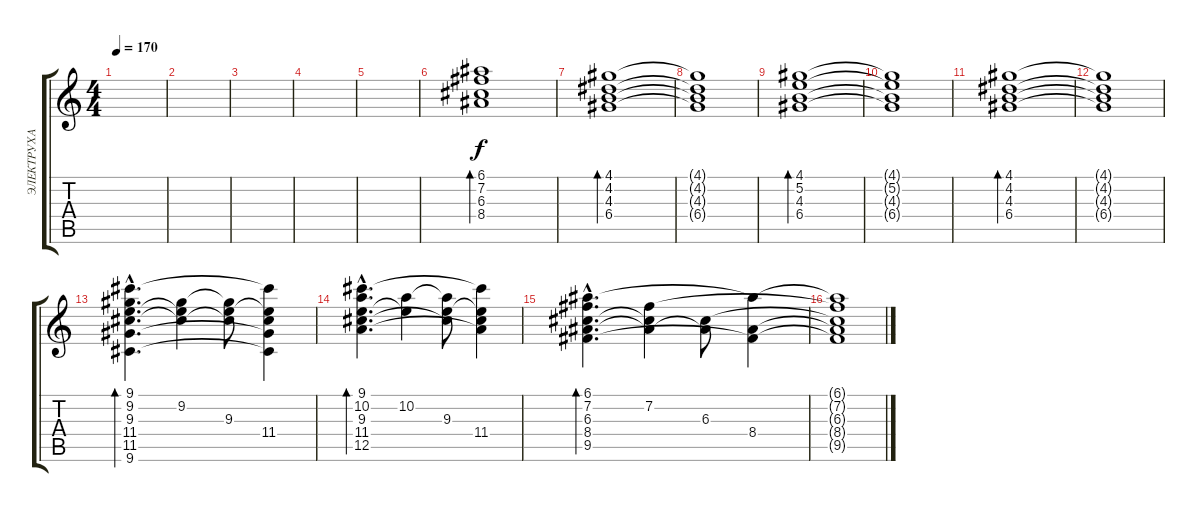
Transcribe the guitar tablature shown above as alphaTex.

\track ("ЭЛЕКТРУХА" "ЭЛЕКТРУХА") {instrument electricguitarclean}
\staff {score tabs}
\tuning (E4 B3 G3 D3 A2 E2) {hide}
\ts (4 4)
\tempo 170
\clef g2
\ks c
|
|
|
|
|
(6.1 7.2 6.3 8.4).1{bd 120} |
(4.1 4.2 4.3 6.4).1{bd 120} |
(4.1{t} 4.2{t} 4.3{t} 6.4{t}).1 |
(4.1 5.2 4.3 6.4).1{bd 120} |
(4.1{t} 5.2{t} 4.3{t} 6.4{t}).1 |
(4.1 4.2 4.3 6.4).1{bd 120} |
(4.1{t} 4.2{t} 4.3{t} 6.4{t}).1 |
(9.1{hac} 9.2{hac} 9.3{hac} 11.4{hac} 11.5{hac} 9.6{hac}).4{d bd 120} (9.2 9.3{t} 11.4{t}).4 (9.2{t} 9.3 11.4{t}).8 (9.1{t} 9.3{t} 11.4 11.5{t} 9.6{t}).4 |
(9.1{hac} 10.2{hac} 9.3{hac} 11.4{hac} 12.5{hac}).4{d bd 120} (10.2 9.3{t}).4 (10.2{t} 9.3 11.4{t}).8 (9.1{t} 9.3{t} 11.4 12.5{t}).4 |
(6.1{hac} 7.2{hac} 6.3{hac} 8.4{hac} 9.5{hac}).4{d bd 120} (7.2 6.3{t} 8.4{t}).4 (6.3 8.4{t}).8 (6.1{t} 8.4 9.5{t}).4 |
(6.1{t} 7.2{t} 6.3{t} 8.4{t} 9.5{t}).1
